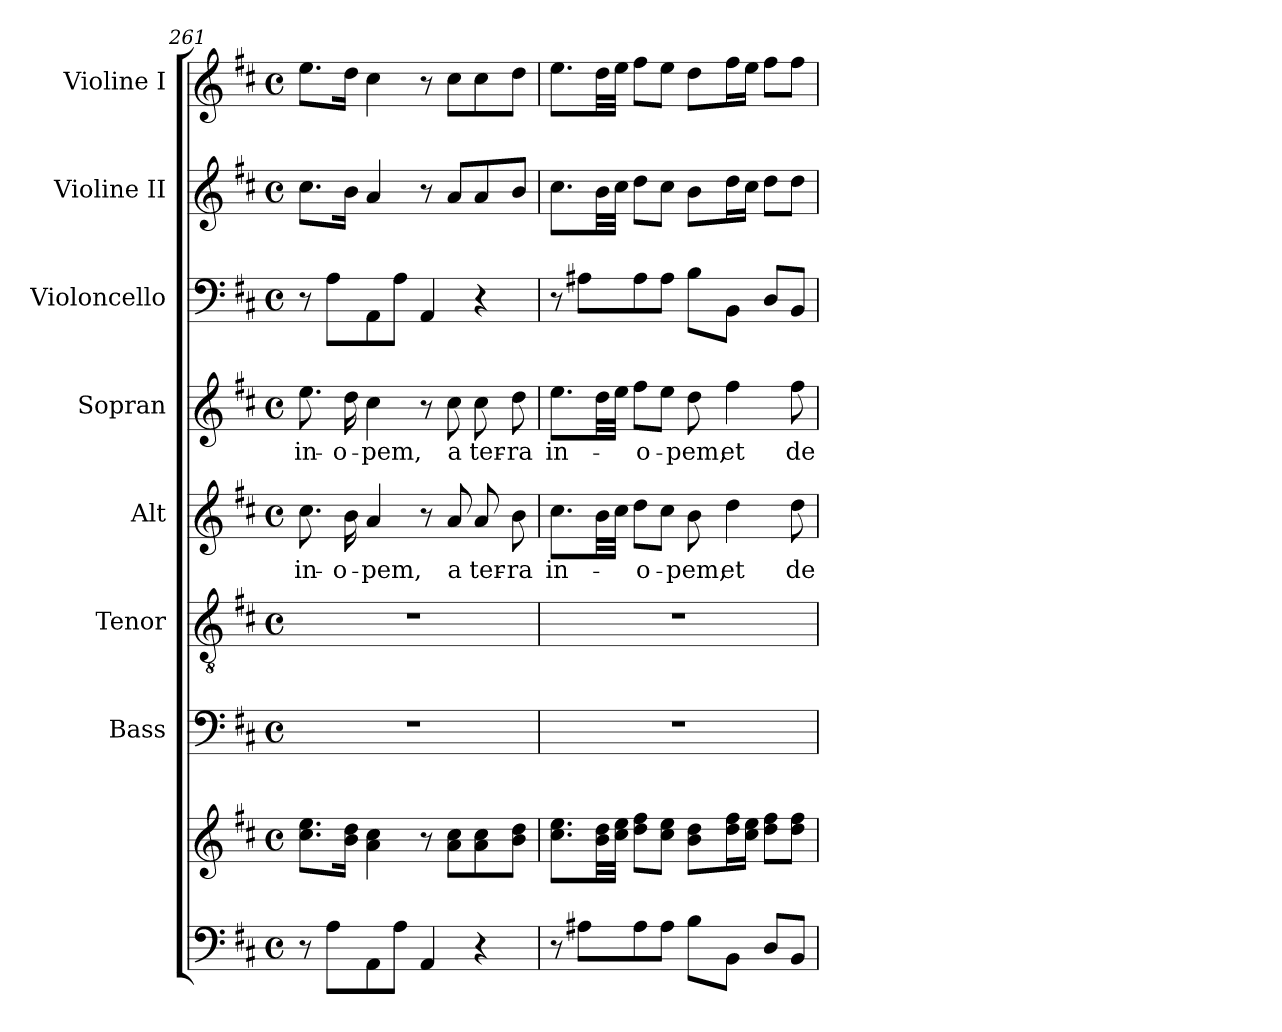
**kern	**kern	**kern	**kern	**kern	**text	**kern	**text	**kern	**kern	**kern
*part8	*part8	*part7	*part6	*part5	*part5	*part4	*part4	*part3	*part2	*part1
*staff9	*staff8	*staff7	*staff6	*staff5	*staff5	*staff4	*staff4	*staff3	*staff2	*staff1
*	*	*I"Bass	*I"Tenor	*I"Alt	*	*I"Sopran	*	*I"Violoncello	*I"Violine II	*I"Violine I
*	*	*I'B.	*I'T.	*I'A.	*	*I'S.	*	*I'Vc.	*I'Vl. II	*I'Vl. I
!!LO:PB:g=z
*clefF4	*clefG2	*clefF4	*clefGv2	*clefG2	*	*clefG2	*	*clefF4	*clefG2	*clefG2
*	*	*	*	*	*	*	*	*ITrd7c12	*	*
*k[f#c#]	*k[f#c#]	*k[f#c#]	*k[f#c#]	*k[f#c#]	*	*k[f#c#]	*	*k[f#c#]	*k[f#c#]	*k[f#c#]
*D:	*D:	*D:	*D:	*D:	*	*D:	*	*D:	*D:	*D:
*M4/4	*M4/4	*M4/4	*M4/4	*M4/4	*	*M4/4	*	*M4/4	*M4/4	*M4/4
*met(c)	*met(c)	*met(c)	*met(c)	*met(c)	*	*met(c)	*	*met(c)	*met(c)	*met(c)
=261	=261	=261	=261	=261	=261	=261	=261	=261	=261	=261
!	!	!	!	!	!LO:LY:b	!	!LO:LY:b	!	!	!
8r	8.cc#\ 8.ee\L	1r	1r	8.cc#\	in-	8.ee\	in-	8r	8.cc#\L	8.ee\L
8A\L	.	.	.	.	.	.	.	8AA\L	.	.
!	!	!	!	!	!LO:LY:b	!	!LO:LY:b	!	!	!
.	16b\ 16dd\Jk	.	.	16b\	-o-	16dd\	-o-	.	16b\Jk	16dd\Jk
!	!	!	!	!	!LO:LY:b	!	!LO:LY:b	!	!	!
8AA\	4a\ 4cc#\	.	.	4a/	-pem,	4cc#\	-pem,	8AAA\	4a/	4cc#\
8A\J	.	.	.	.	.	.	.	8AA\J	.	.
4AA/	8r	.	.	8r	.	8r	.	4AAA/	8r	8r
!	!	!	!	!	!LO:LY:b	!	!LO:LY:b	!	!	!
.	8a\ 8cc#\L	.	.	8a/	a	8cc#\	a	.	8a/L	8cc#\L
!	!	!	!	!	!LO:LY:b	!	!LO:LY:b	!	!	!
4r	8a\ 8cc#\	.	.	8a/	ter-	8cc#\	ter-	4r	8a/	8cc#\
!	!	!	!	!	!LO:LY:b	!	!LO:LY:b	!	!	!
.	8b\ 8dd\J	.	.	8b\	-ra	8dd\	-ra	.	8b/J	8dd\J
=262	=262	=262	=262	=262	=262	=262	=262	=262	=262	=262
!	!	!	!	!	!LO:LY:b	!	!LO:LY:b	!	!	!
8r	8.cc#\ 8.ee\L	1r	1r	8.cc#\L	in-	8.ee\L	in-	8r	8.cc#\L	8.ee\L
8A#X\L	.	.	.	.	.	.	.	8AA#X\L	.	.
.	32b\ 32dd\LL	.	.	32b\LL	.	32dd\LL	.	.	32b\LL	32dd\LL
.	32cc#\ 32ee\JJJ	.	.	32cc#\JJJ	.	32ee\JJJ	.	.	32cc#\JJJ	32ee\JJJ
!	!	!	!	!	!LO:LY:b	!	!LO:LY:b	!	!	!
8A#\	8dd\ 8ff#\L	.	.	8dd\L	-o-	8ff#\L	-o-	8AA#\	8dd\L	8ff#\L
8A#\J	8cc#\ 8ee\J	.	.	8cc#\J	.	8ee\J	.	8AA#\J	8cc#\J	8ee\J
!	!	!	!	!	!LO:LY:b	!	!LO:LY:b	!	!	!
8B\L	8b\ 8dd\L	.	.	8b\	-pem,	8dd\	-pem,	8BB\L	8b\L	8dd\L
!	!	!	!	!	!LO:LY:b	!	!LO:LY:b	!	!	!
8BB\J	16dd\ 16ff#\L	.	.	4dd\	et	4ff#\	et	8BBB\J	16dd\L	16ff#\L
.	16cc#\ 16ee\JJ	.	.	.	.	.	.	.	16cc#\JJ	16ee\JJ
8D/L	8dd\ 8ff#\L	.	.	.	.	.	.	8DD/L	8dd\L	8ff#\L
!	!	!	!	!	!LO:LY:b	!	!LO:LY:b	!	!	!
8BB/J	8dd\ 8ff#\J	.	.	8dd\	de	8ff#\	de	8BBB/J	8dd\J	8ff#\J
=	=	=	=	=	=	=	=	=	=	=
*-	*-	*-	*-	*-	*-	*-	*-	*-	*-	*-
